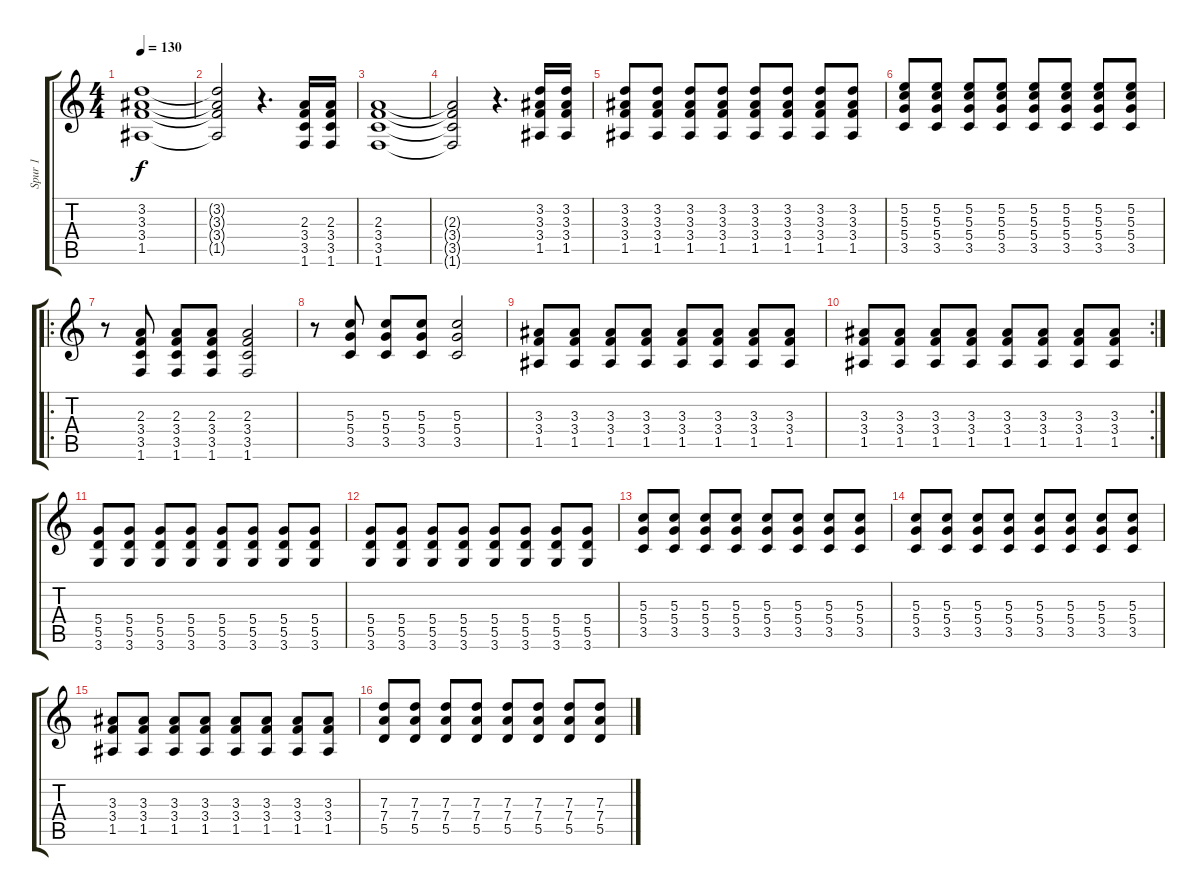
\track ("Spur 1" "Spur 1") {instrument electricguitarclean}
\staff {score tabs}
\tuning (E4 B3 G3 D3 A2 E2) {hide}
\ts (4 4)
\tempo 130
\clef g2
\ks c
(3.2 3.3 3.4 1.5).1{dy f} |
(3.2{t} 3.3{t} 3.4{t} 1.5{t}).2 r.4{d} (2.3 3.4 3.5 1.6).16 (2.3 3.4 3.5 1.6).16 |
(2.3 3.4 3.5 1.6).1 |
(2.3{t} 3.4{t} 3.5{t} 1.6{t}).2 r.4{d} (3.2 3.3 3.4 1.5).16 (3.2 3.3 3.4 1.5).16 |
(3.2 3.3 3.4 1.5).8 (3.2 3.3 3.4 1.5).8 (3.2 3.3 3.4 1.5).8 (3.2 3.3 3.4 1.5).8 (3.2 3.3 3.4 1.5).8 (3.2 3.3 3.4 1.5).8 (3.2 3.3 3.4 1.5).8 (3.2 3.3 3.4 1.5).8 |
(5.2 5.3 5.4 3.5).8 (5.2 5.3 5.4 3.5).8 (5.2 5.3 5.4 3.5).8 (5.2 5.3 5.4 3.5).8 (5.2 5.3 5.4 3.5).8 (5.2 5.3 5.4 3.5).8 (5.2 5.3 5.4 3.5).8 (5.2 5.3 5.4 3.5).8 |
\ro
r.8 (2.3 3.4 3.5 1.6).8 (2.3 3.4 3.5 1.6).8 (2.3 3.4 3.5 1.6).8 (2.3 3.4 3.5 1.6).2 |
r.8 (5.3 5.4 3.5).8 (5.3 5.4 3.5).8 (5.3 5.4 3.5).8 (5.3 5.4 3.5).2 |
(3.3 3.4 1.5).8 (3.3 3.4 1.5).8 (3.3 3.4 1.5).8 (3.3 3.4 1.5).8 (3.3 3.4 1.5).8 (3.3 3.4 1.5).8 (3.3 3.4 1.5).8 (3.3 3.4 1.5).8 |
\rc 2
(3.3 3.4 1.5).8 (3.3 3.4 1.5).8 (3.3 3.4 1.5).8 (3.3 3.4 1.5).8 (3.3 3.4 1.5).8 (3.3 3.4 1.5).8 (3.3 3.4 1.5).8 (3.3 3.4 1.5).8 |
(5.4 5.5 3.6).8{instrument electricguitarmuted} (5.4 5.5 3.6).8 (5.4 5.5 3.6).8 (5.4 5.5 3.6).8 (5.4 5.5 3.6).8 (5.4 5.5 3.6).8 (5.4 5.5 3.6).8 (5.4 5.5 3.6).8 |
(5.4 5.5 3.6).8 (5.4 5.5 3.6).8 (5.4 5.5 3.6).8 (5.4 5.5 3.6).8 (5.4 5.5 3.6).8 (5.4 5.5 3.6).8 (5.4 5.5 3.6).8 (5.4 5.5 3.6).8 |
(5.3 5.4 3.5).8 (5.3 5.4 3.5).8 (5.3 5.4 3.5).8 (5.3 5.4 3.5).8 (5.3 5.4 3.5).8 (5.3 5.4 3.5).8 (5.3 5.4 3.5).8 (5.3 5.4 3.5).8 |
(5.3 5.4 3.5).8 (5.3 5.4 3.5).8 (5.3 5.4 3.5).8 (5.3 5.4 3.5).8 (5.3 5.4 3.5).8 (5.3 5.4 3.5).8 (5.3 5.4 3.5).8 (5.3 5.4 3.5).8 |
(3.3 3.4 1.5).8{instrument distortionguitar} (3.3 3.4 1.5).8 (3.3 3.4 1.5).8 (3.3 3.4 1.5).8 (3.3 3.4 1.5).8 (3.3 3.4 1.5).8 (3.3 3.4 1.5).8 (3.3 3.4 1.5).8 |
(7.3 7.4 5.5).8 (7.3 7.4 5.5).8 (7.3 7.4 5.5).8 (7.3 7.4 5.5).8 (7.3 7.4 5.5).8 (7.3 7.4 5.5).8 (7.3 7.4 5.5).8 (7.3 7.4 5.5).8
